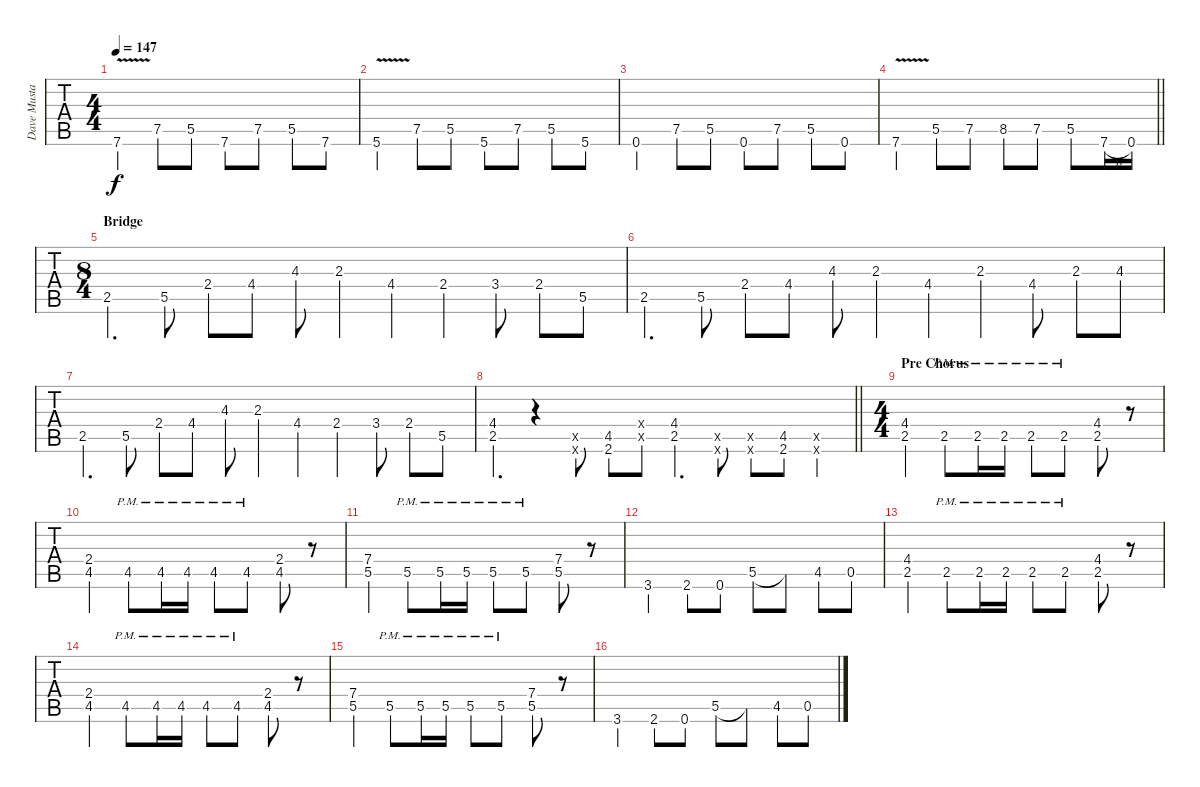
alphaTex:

\track ("Dave Mustaine" "Dave Musta") {instrument overdrivenguitar}
\staff {tabs}
\tuning (E4 B3 G3 D3 A2 E2) {hide}
\ts (4 4)
\tempo 147
\clef g2
\ks c
7.6{v}.4{dy f} 7.5.8 5.5.8 7.6.8 7.5.8 5.5.8 7.6.8 |
5.6{v}.4 7.5.8 5.5.8 5.6.8 7.5.8 5.5.8 5.6.8 |
0.6.4 7.5.8 5.5.8 0.6.8 7.5.8 5.5.8 0.6.8 |
\barLineRight lightlight
7.6{v}.4 5.5.8 7.5.8 8.5.8 7.5.8 5.5.8 7.6{h}.16 0.6.16 |
\ts (8 4)
\section ("" "Bridge")
2.5.4{d} 5.5.8 2.4.8 4.4.8 4.3.8 2.3.4 4.4.4 2.4.4 3.4.8 2.4.8 5.5.8 |
2.5.4{d} 5.5.8 2.4.8 4.4.8 4.3.8 2.3.4 4.4.4 2.3.4 4.4.8 2.3.8 4.3.8 |
2.5.4{d} 5.5.8 2.4.8 4.4.8 4.3.8 2.3.4 4.4.4 2.4.4 3.4.8 2.4.8 5.5.8 |
\barLineRight lightlight
(4.4 2.5).4{d} r.4 (0.5{x} 0.6{x}).8 (4.5 2.6).8 (0.4{x} 0.5{x}).8 (4.4 2.5).4{d} (0.5{x} 0.6{x}).8 (0.5{x} 0.6{x}).8 (4.5 2.6).8 (0.5{x} 0.6{x}).4 |
\ts (4 4)
\section ("" "Pre Chorus")
(4.4 2.5).4 2.5{pm}.8 2.5{pm}.16 2.5{pm}.16 2.5{pm}.8 2.5{pm}.8 (4.4 2.5).8 r.8 |
(2.4 4.5).4 4.5{pm}.8 4.5{pm}.16 4.5{pm}.16 4.5{pm}.8 4.5{pm}.8 (2.4 4.5).8 r.8 |
(7.4 5.5).4 5.5{pm}.8 5.5{pm}.16 5.5{pm}.16 5.5{pm}.8 5.5{pm}.8 (7.4 5.5).8 r.8 |
3.6.4 2.6.8 0.6.8 5.5.8 5.5{t}.8 4.5.8 0.5.8 |
(4.4 2.5).4 2.5{pm}.8 2.5{pm}.16 2.5{pm}.16 2.5{pm}.8 2.5{pm}.8 (4.4 2.5).8 r.8 |
(2.4 4.5).4 4.5{pm}.8 4.5{pm}.16 4.5{pm}.16 4.5{pm}.8 4.5{pm}.8 (2.4 4.5).8 r.8 |
(7.4 5.5).4 5.5{pm}.8 5.5{pm}.16 5.5{pm}.16 5.5{pm}.8 5.5{pm}.8 (7.4 5.5).8 r.8 |
3.6.4 2.6.8 0.6.8 5.5.8 5.5{t}.8 4.5.8 0.5.8
